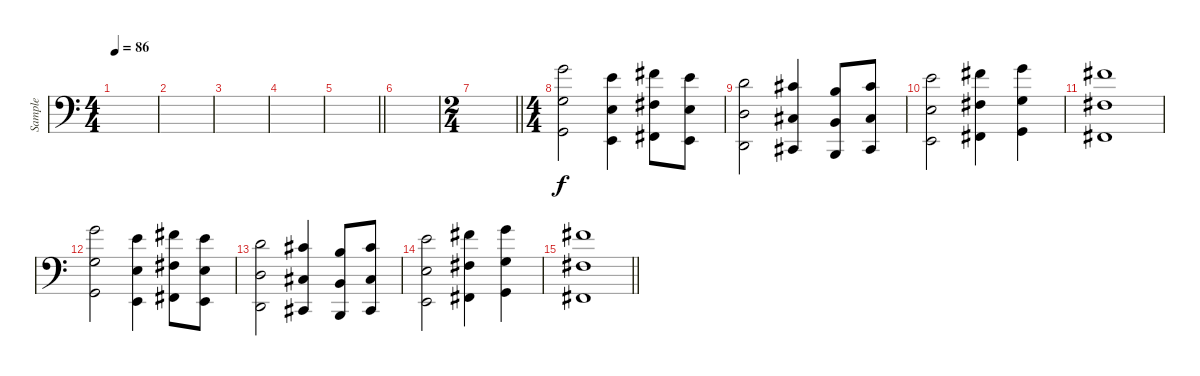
\track ("Sample" "Sample") {instrument stringensemble2}
\staff {score}
\tuning (Eb4 B3 Gb3 B2 Gb2 B1 Gb1) {hide}
\ts (4 4)
\tempo 86
\clef f4
\ks c
|
|
|
|
\barLineRight lightlight
|
|
\ts (2 4)
\barLineRight lightlight
|
\ts (4 4)
(8.2 8.4 8.6).2 (5.2 5.4 5.6).4 (7.2 7.4 7.6).8 (5.2 5.4 5.6).8 |
(8.3 8.5 8.7).2 (7.3 7.5 7.7).4 (5.3 5.5 5.7).8 (7.3 7.5 7.7).8 |
(5.2 5.4 5.6).2 (7.2 7.4 7.6).4 (8.2 8.4 8.6).4 |
(7.2 7.4 7.6).1 |
(8.2 8.4 8.6).2 (5.2 5.4 5.6).4 (7.2 7.4 7.6).8 (5.2 5.4 5.6).8 |
(8.3 8.5 8.7).2 (7.3 7.5 7.7).4 (5.3 5.5 5.7).8 (7.3 7.5 7.7).8 |
(5.2 5.4 5.6).2 (7.2 7.4 7.6).4 (8.2 8.4 8.6).4 |
\barLineRight lightlight
(7.2 7.4 7.6).1
